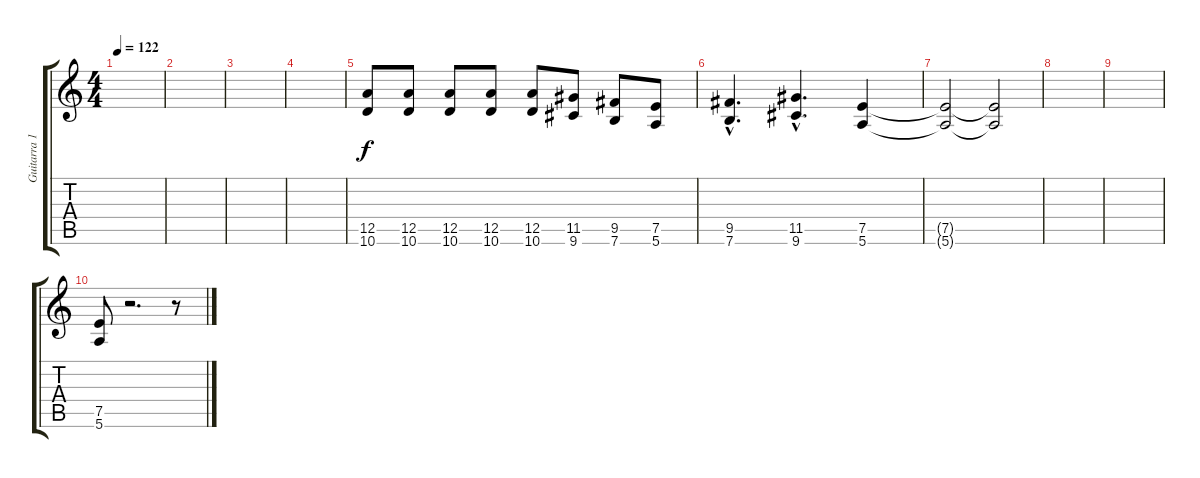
\track ("Guitarra 1" "Guitarra 1") {instrument electricguitarclean}
\staff {score tabs}
\tuning (E4 B3 G3 D3 A2 E2) {hide}
\ts (4 4)
\tempo 122
\clef g2
\ks c
|
|
|
|
(12.5 10.6).8 (12.5 10.6).8 (12.5 10.6).8 (12.5 10.6).8 (12.5 10.6).8 (11.5 9.6).8 (9.5 7.6).8 (7.5 5.6).8 |
(9.5{hac} 7.6{hac}).4{d} (11.5{hac} 9.6{hac}).4{d} (7.5 5.6).4 |
(7.5{t} 5.6{t}).2 (7.5{t} 5.6{t}).2 |
|
|
(7.5 5.6).8 r.2{d} r.8
